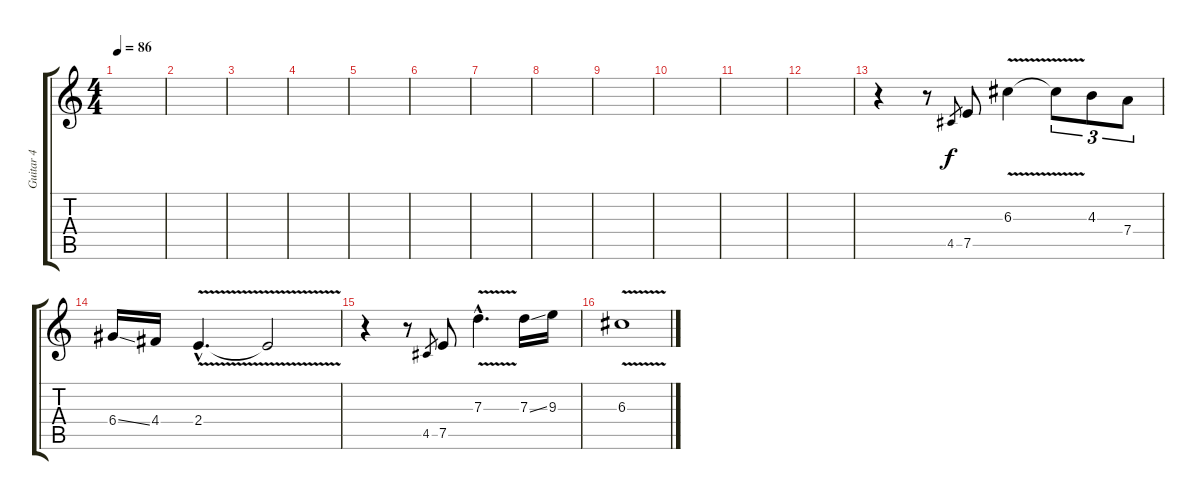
\track ("Guitar 4" "Guitar 4") {instrument electricguitarclean}
\staff {score tabs}
\tuning (E4 B3 G3 D3 A2 E2) {hide}
\ts (4 4)
\tempo 86
\clef g2
\ks c
|
|
|
|
|
|
|
|
|
|
|
|
r.4 r.8 4.5.8{gr} 7.5.8 6.3{v}.4 6.3{t}.8{tu (3 2)} 4.3.8{tu (3 2)} 7.4.8{tu (3 2)} |
6.4{ss}.16 4.4.16 2.4{v hac}.4{d} 2.4{v t}.2 |
r.4 r.8 4.5.8{gr} 7.5.8 7.3{v hac}.4{d} 7.3{ss}.16 9.3.16 |
6.3{v}.1
